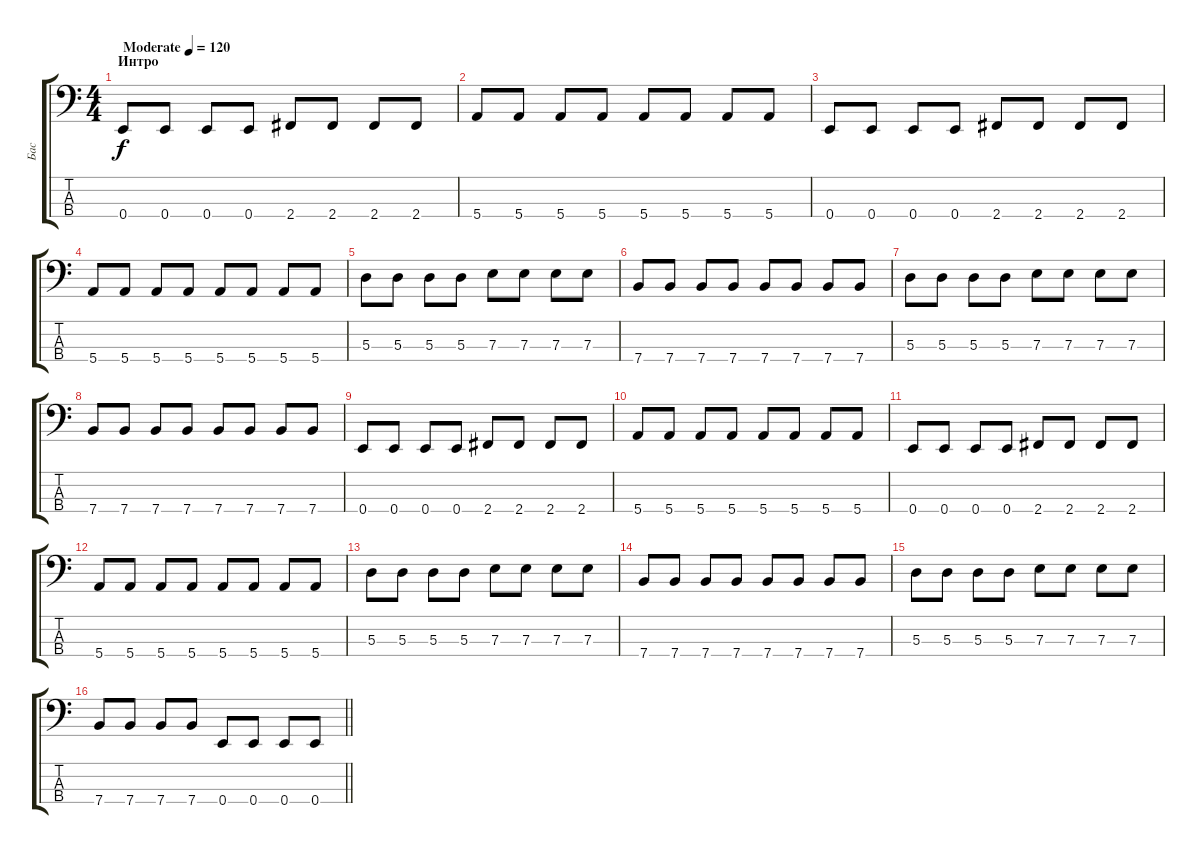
\track ("Бас" "Бас") {instrument electricbassfinger}
\staff {score tabs}
\tuning (G2 D2 A1 E1) {hide}
\ts (4 4)
\section ("" "Интро")
\tempo (120 "Moderate")
\clef f4
\ks c
0.4.8{dy f instrument electricbassfinger} 0.4.8 0.4.8 0.4.8 2.4.8 2.4.8 2.4.8 2.4.8 |
5.4.8 5.4.8 5.4.8 5.4.8 5.4.8 5.4.8 5.4.8 5.4.8 |
0.4.8 0.4.8 0.4.8 0.4.8 2.4.8 2.4.8 2.4.8 2.4.8 |
5.4.8 5.4.8 5.4.8 5.4.8 5.4.8 5.4.8 5.4.8 5.4.8 |
5.3.8 5.3.8 5.3.8 5.3.8 7.3.8 7.3.8 7.3.8 7.3.8 |
7.4.8 7.4.8 7.4.8 7.4.8 7.4.8 7.4.8 7.4.8 7.4.8 |
5.3.8 5.3.8 5.3.8 5.3.8 7.3.8 7.3.8 7.3.8 7.3.8 |
7.4.8 7.4.8 7.4.8 7.4.8 7.4.8 7.4.8 7.4.8 7.4.8 |
0.4.8 0.4.8 0.4.8 0.4.8 2.4.8 2.4.8 2.4.8 2.4.8 |
5.4.8 5.4.8 5.4.8 5.4.8 5.4.8 5.4.8 5.4.8 5.4.8 |
0.4.8 0.4.8 0.4.8 0.4.8 2.4.8 2.4.8 2.4.8 2.4.8 |
5.4.8 5.4.8 5.4.8 5.4.8 5.4.8 5.4.8 5.4.8 5.4.8 |
5.3.8 5.3.8 5.3.8 5.3.8 7.3.8 7.3.8 7.3.8 7.3.8 |
7.4.8 7.4.8 7.4.8 7.4.8 7.4.8 7.4.8 7.4.8 7.4.8 |
5.3.8 5.3.8 5.3.8 5.3.8 7.3.8 7.3.8 7.3.8 7.3.8 |
\barLineRight lightlight
7.4.8 7.4.8 7.4.8 7.4.8 0.4.8 0.4.8 0.4.8 0.4.8
